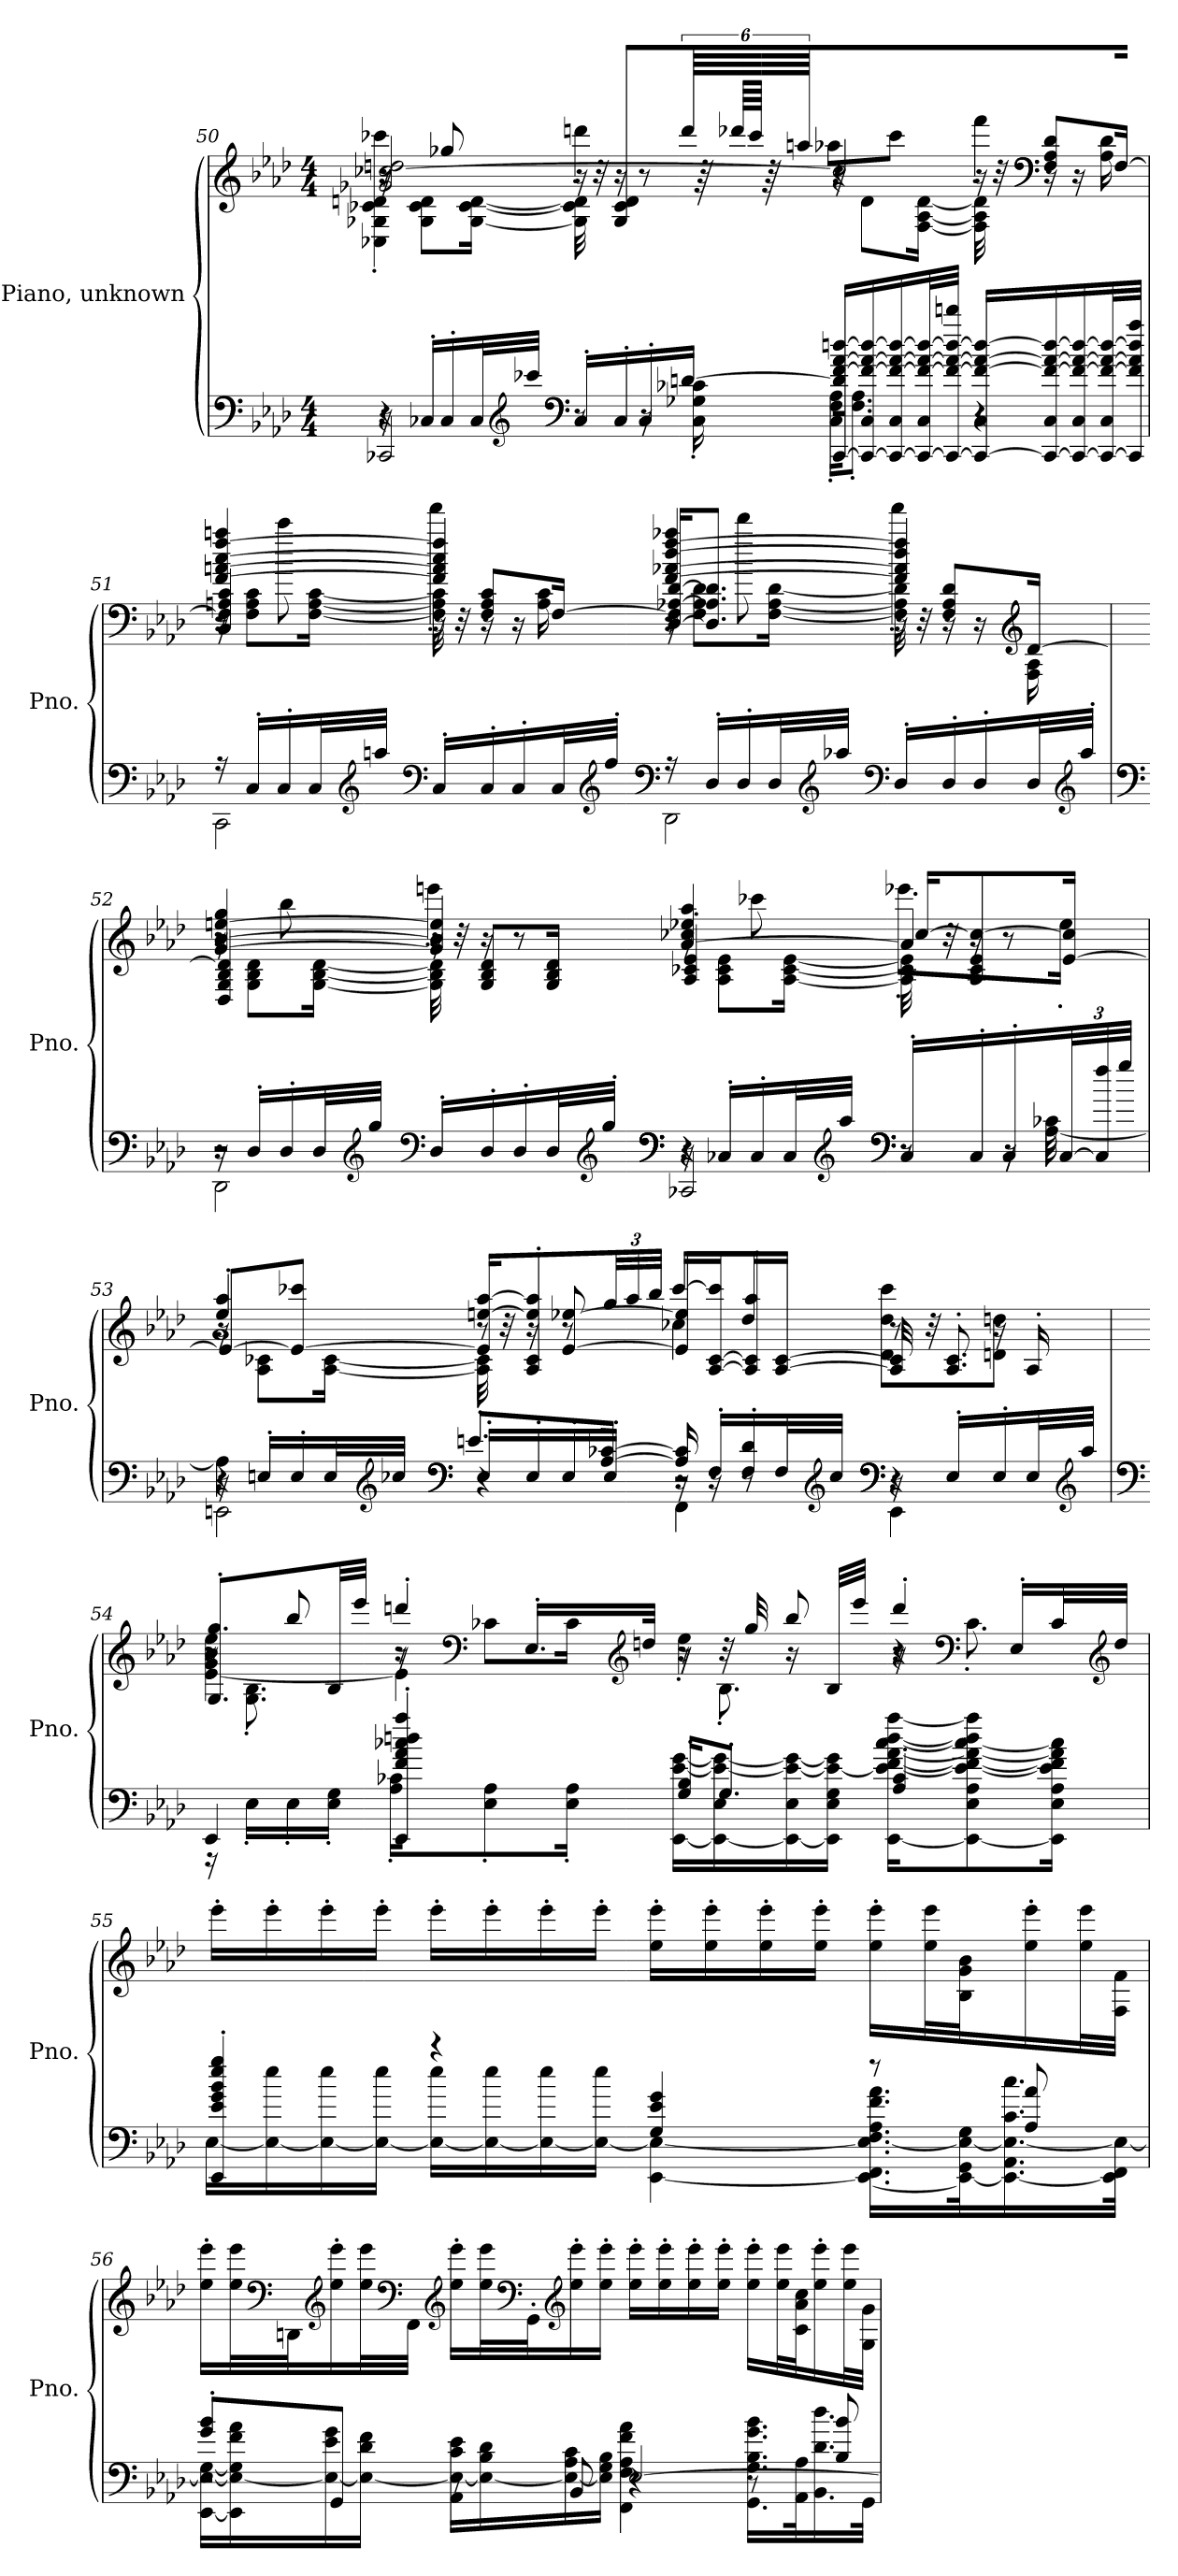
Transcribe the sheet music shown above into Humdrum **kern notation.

**kern	**kern
*part1	*part1
*staff2	*staff1
*I"Piano, unknown	*
*I'Pno.	*
!!LO:LB:g=z
*clefF4	*clefG2
*k[b-e-a-d-]	*k[b-e-a-d-]
*M4/4	*M4/4
=50	=50
*^	*^
*	*^	*	*^
*	*	*	*	*	*^
16r	4r	2CC-X/	2g-X/ [2cc-X/ 2ddn/	16r	8r	4C-X\' 4G-X\' 4c-X\' 4dn\' 4ccc-X\'
16C-X'/LL	.	.	.	8G-\ 8c-\ 8d\L	.	.
16C-'/	.	.	.	.	8gg-X/	.
32C-/L	.	.	.	[16G-\ [16c-\ [16d\Jk	.	.
*clefG2	*	*	*	*	*	*
32ccc-X/JJJ	.	.	.	.	.	.
*clefF4	*	*	*	*	*	*
16C-'/LL	8r	.	.	32G-\] 32c-\] 32d\]	16r	4dddn'\
.	.	.	.	32r	.	.
16C-'/	.	.	.	16r	8G-/ 8c-/ 8d/L	.
16C-'/	16r	.	.	8r	.	.
[16dn/JJ	16C-\' 16G-X\' 16c-X\'	.	.	.	96ddd/Jkkk	.
.	.	.	.	.	96r	.
.	.	.	.	.	96ddd-X/LLLL	.
.	.	.	.	.	96ccc-/JJJJ	.
.	.	.	.	.	96r	.
.	.	.	.	.	96aan/	.
[16CC-/ 16d/] [16f/ [16a-/ [16ddn/LL	16C-\' 16F\' 16A-\'KL	2r	2cc-/]	16r	4r	8aa-X\L
16CC-/_ 16C-/ 16f/_ 16a-/_ 16dd/_	8.F\' 8.A-\'J	.	.	8d\L	.	.
16CC-/_ 16C-/ 16f/_ 16a-/_ 16dd/_	.	.	.	.	.	8ccc-\J
32CC-/_ 32C-/ 32f/_ 32a-/_ 32dd/_L	.	.	.	[16F\ [16A-\ [16d\Jk	.	.
32CC-/_ 32f/_ 32a-/_ 32dd/_ 32dddn/JJJ	.	.	.	.	.	.
16CC-/_ 16C-/ 16f/_ 16a-/_ 16dd/_LL	4r	.	.	32F\] 32A-\] 32d\]	16r	4fff'\
.	.	.	.	32r	.	.
*	*	*	*clefF4	*	*	*
16CC-/_ 16C-/ 16f/_ 16a-/_ 16dd/_	.	.	.	16r	8F/ 8A-/ 8d/L	.
16CC-/_ 16C-/ 16f/_ 16a-/_ 16dd/_	.	.	.	16r	.	.
32CC-/_ 32C-/ 32f/_ 32a-/_ 32dd/_L	.	.	.	16A-\ 16d\	[16F/Jk	.
32CC-/] 32f/] 32a-/] 32dd/] 32aa-/JJJ	.	.	.	.	.	.
*	*v	*v	*	*	*	*
!!LO:LB:g=z	!!	!!	!!
=51	=51	=51	=51	=51	=51
16r	2CC\	[4f/ [4an/ [4cc/ [4ff/ 4aan/	8r	4C/ 4F/] 4An/ 4c/	16r
16C'/LL	.	.	.	.	8F\ 8A\ 8c\L
16C'/	.	.	8ccc\	.	.
32C/L	.	.	.	.	[16F\ [16A\ [16c\Jk
*clefG2	*	*	*	*	*
32aan/JJJ	.	.	.	.	.
*clefF4	*	*	*	*	*
16C'/LL	.	4f/] 4a/] 4cc/] 4ff/]	4fff'\	16r	32F\] 32A\] 32c\]
.	.	.	.	.	32r
16C'/	.	.	.	8F/ 8A/ 8c/L	16r
16C'/	.	.	.	.	16r
32C/L	.	.	.	[16F/Jk	16A\ 16c\
*clefG2	*	*	*	*	*
32ff'/JJJ	.	.	.	.	.
*clefF4	*	*	*	*	*
16r	2DD-\	[4f/ [4a-X/ [4dd-/ [4ff/ 4aa-X/	8r	[16D-/ 16F/] [16A-X/ [16d-/KL	16r
16D-'/LL	.	.	.	8.D-/] 8.A-/] 8.d-/]J	8F\ 8A-\ 8d-\L
16D-'/	.	.	8ddd-\	.	.
32D-/L	.	.	.	.	[16F\ [16A-\ [16d-\Jk
*clefG2	*	*	*	*	*
32aa-X/JJJ	.	.	.	.	.
*clefF4	*	*	*	*	*
16D-'/LL	.	4f/] 4a-/] 4dd-/] 4ff/]	4fff'\	16r	32F\] 32A-\] 32d-\]
.	.	.	.	.	32r
16D-'/	.	.	.	8F/ 8A-/ 8d-/L	16r
16D-'/	.	.	.	.	16r
*	*	*clefG2	*	*	*
32D-/L	.	.	.	[16d-/Jk	16F\ 16A-\
*clefG2	*	*	*	*	*
32aa-'/JJJ	.	.	.	.	.
*v	*v	*	*	*	*
!!LO:PB:g=z	!!	!!	!!
=52	=52	=52	=52	=52
*clefF4	*	*	*	*
*^	*	*	*	*
*	*^	*	*	*	*
*	*	*^	*	*	*	*
16r	2r	2r	2DD-\	[4g/ [4b-/ [4een/ 4gg/	8r	4D-/ 4G/ 4B-/ 4d-/]	16r
16D-'/LL	.	.	.	.	.	.	8G\ 8B-\ 8d-\L
16D-'/	.	.	.	.	8bb-\	.	.
32D-/L	.	.	.	.	.	.	[16G\ [16B-\ [16d-\Jk
*clefG2	*	*	*	*	*	*	*
32gg/JJJ	.	.	.	.	.	.	.
*clefF4	*	*	*	*	*	*	*
16D-'/LL	.	.	.	4g/] 4b-/] 4ee/]	4eeen'\	16r	32G\] 32B-\] 32d-\]
.	.	.	.	.	.	.	32r
16D-'/	.	.	.	.	.	8G/ 8B-/ 8d-/L	16r
16D-'/	.	.	.	.	.	.	8r
32D-/L	.	.	.	.	.	16G/ 16B-/ 16d-/Jk	.
*clefG2	*	*	*	*	*	*	*
32gg'/JJJ	.	.	.	.	.	.	.
*clefF4	*	*	*	*	*	*	*
16r	4r	2CC-X/	4r	[4a-/ 4cc-X/ 4ee-X/ 4aa-/	8r	4A-/' 4c-X/' 4e-/'	16r
16C-X'/LL	.	.	.	.	.	.	8A-\ 8c-\ 8e-\L
16C-'/	.	.	.	.	8ccc-X\	.	.
32C-/L	.	.	.	.	.	.	[16A-\ [16c-\ [16e-\Jk
*clefG2	*	*	*	*	*	*	*
32aa-/JJJ	.	.	.	.	.	.	.
*clefF4	*	*	*	*	*	*	*
16C-'/LL	8r	.	8r	4a-/]	8.eee-X'\L	[16cc-/KL	32A-\] 32c-\] 32e-\]
.	.	.	.	.	.	.	32r
16C-'/	.	.	.	.	.	8A-/ 8c-/ 8e-/ 8cc-/_	16r
16C-'/	16r	.	16r	.	.	.	8r
*Xbrackettup	*	*	*	*	*	*	*
[48C-/L	[16A-\	.	16c-X\	.	16ee-'\Jk	[16e-/ 16cc-/]Jk	.
48C-/] 48ff/	.	.	.	.	.	.	.
48gg/JJJ	.	.	.	.	.	.	.
!!LO:LB:g=z	!!	!!	!!
=53	=53	=53	=53	=53	=53	=53	=53
16r	4A-\]	4r	2EEn\	4ee-/' 4aa-/'	16r	8e-/L_	1a-
16En'/LL	.	.	.	.	8A-\ 8c-X\L	.	.
16E'/	.	.	.	.	.	8e-/_ 8ccc-X/J	.
32E/L	.	.	.	.	[16A-\ [16c-\Jk	.	.
*clefG2	*	*	*	*	*	*	*
32cc-X/JJJ	.	.	.	.	.	.	.
*clefF4	*	*	*	*	*	*	*
16E'/LL	4r	8.en'/L	.	8r	32A-\] 32c-\]	16e-/] [16een/ [16aa-/KL	.
.	.	.	.	.	32r	.	.
16E'/	.	.	.	.	16r	8A-/' 8c-/' 8ee/]' 8aa-/]'	.
16E'/	.	.	.	[8e-/ [8ee-X/	8r	.	.
*	*	*	*	*	*	*Xbrackettup	*
16E'/JJ	.	[16A-/ [16c-X/Jk	.	.	.	48gg/LL	.
.	.	.	.	.	.	48aa-/	.
.	.	.	.	.	.	48bb-/JJJ	.
16r	2r	16A-/] 16c-/]	4FF\	8e-/] 8ee-/]L	4cc-X\	[16ccc-/LL	.
16F'/LL	.	16r	.	.	.	[16A-/ [16c-/ 16ccc-/]J	.
16F/' 16d-/'	.	8r	.	16dd-/L	.	8A-/]' 8c-/]' 8aa-/'J	.
32F/L	.	.	.	[16A-/ [16c-/JJ	.	.	.
*clefG2	*	*	*	*	*	*	*
32cc-/JJJ	.	.	.	.	.	.	.
*clefF4	*	*	*	*	*	*	*
16r	.	4r	4EE\	32A-/] 32c-/]	8d-\ 8dd-\ 8ccc-\L	8r	.
.	.	.	.	32r	.	.	.
16E'/LL	.	.	.	8.A-/' 8.c-/'	.	.	.
16E'/	.	.	.	.	8dn\ 8ddn\J	16r	.
32E/L	.	.	.	.	.	16A-'/	.
*clefG2	*	*	*	*	*	*	*
32aa-/JJJ	.	.	.	.	.	.	.
*v	*v	*v	*v	*	*	*	*
!!LO:LB:g=z	!!	!!	!!
=54	=54	=54	=54	=54
*clefF4	*	*	*	*
*^	*	*	*	*
4EE-/	16r	8r	[4e-\ 4g\ 4b-\ 4ee-\	8.G/' 8.gg/'L	16r
.	16E-'\LL	.	.	.	8.G\' 8.B-\'
.	16E-'\	8bb-/	.	.	.
.	16E-\' 16G\'JJ	.	.	32B-/LL	.
.	.	.	.	32eee-/JJJ	.
4EE-/' 4f/' 4a-/' 4cc-X/' 4ddn/' 4aa-/'	16A-\' 16c-X\'KL	4dddn'/	4e-\]	8r	16r
*	*	*clefF4	*	*	*
.	8E-\' 8A-\'	.	.	.	8c-X\L
.	.	.	.	16.E-'/LL	.
.	16E-\' 16A-\'Jk	.	.	.	16c-\Jk
*	*	*clefG2	*	*	*
.	.	.	.	32ddn/JJk	.
16G/' 16B-/'KL	[16EE-\ [16e-\ [16g\LL	8r	4ee-'\	16r	16r
8.G'/J	16EE-\_ 16E-\ 16e-\_ 16g\_	.	.	32r	8.B-'\
.	.	.	.	32gg/	.
.	16EE-\_ 16E-\ 16e-\_ 16g\_	8bb-/	.	16r	.
.	16EE-\] 16E-\ 16G\ 16e-\_ 16g\]JJ	.	.	32B-/LLL	.
.	.	.	.	32eee-/JJJ	.
4A-/' 4c-/'	[16EE-\ 16e-\_ [16f\ [16a-\ [16cc-\ [16dd\ [16aa-\KL	4ddd'/	4r	8r	16r
*	*	*clefF4	*	*	*
.	8EE-\_ 8E-\ 8A-\ 8e-\_ 8f\_ 8a-\_ 8cc-\_ 8dd\] 8aa-\]	.	.	.	8.c-'\
.	.	.	.	16E-'/LL	.
.	16EE-\] 16E-\ 16A-\ 16e-\] 16f\] 16a-\] 16cc-\]Jk	.	.	32c-/L	.
*	*	*clefG2	*	*	*
.	.	.	.	32dd/JJJ	.
*	*	*v	*v	*v	*v
!!LO:LB:g=z
=55	=55	=55
4EE-/' 4e-/' 4g/' 4b-/' 4ee-/' 4gg/'	[16E-\LL	16eee-'\LL
.	16E-\_ 16ee-\	16eee-'\
.	16E-\_ 16ee-\	16eee-'\
.	16E-\_ 16ee-\JJ	16eee-'\JJ
4r	16E-\_ 16ee-\LL	16eee-'\LL
.	16E-\_ 16ee-\	16eee-'\
.	16E-\_ 16ee-\	16eee-'\
.	16E-\_ 16ee-\JJ	16eee-'\JJ
4G/ 4e-/ 4g/	[4EE-\ 4E-\_	16ee-\' 16eee-\'LL
.	.	16ee-\' 16eee-\'
.	.	16ee-\' 16eee-\'
.	.	16ee-\' 16eee-\'JJ
8r	16.EE-\_ 16.FF\ 16.E-\_ 16.F\ 16.A-\ 16.f\ 16.a-\LL	16ee-\' 16eee-\'LL
.	.	32ee-\ 32eee-\L
.	32EE-\_ 32GG\ 32E-\_ 32G\K	32B-\ 32g\ 32b-\J
8A-/ 8a-/	16.EE-\_ 16.AA-\ 16.E-\_ 16.c\ 16.cc\	16ee-\' 16eee-\'
.	.	32ee-\ 32eee-\L
.	32EE-\] 32FF\ 32E-\_JJk	32F\ 32f\JJJ
!!LO:LB:g=z
=56	=56	=56
*	*^	*
8g/' 8b-/'L	[16EE-\ 16E-\_ [16G\LL	2r	16ee-\' 16eee-\'LL
.	16EE-\] 16E-\_ 16G\] 16f\ 16a-\	.	32ee-\ 32eee-\L
*	*	*	*clefF4
.	.	.	32DDn\J
*	*	*	*clefG2
8GG/J	16E-\_ 16e-\ 16g\	.	16ee-\' 16eee-\'
.	16E-\_ 16d-\ 16f\JJ	.	32ee-\ 32eee-\L
*	*	*	*clefF4
.	.	.	32FF\JJJ
*	*	*	*clefG2
8r	16AA-\ 16E-\_ 16c\ 16e-\LL	.	16ee-\' 16eee-\'LL
.	16E-\_ 16B-\ 16d-\	.	32ee-\ 32eee-\L
*	*	*	*clefF4
.	.	.	32GG'\J
*	*	*	*clefG2
8BB-/	16E-\_ 16A-\ 16c\	.	16ee-\' 16eee-\'
.	16E-\] 16G\ 16B-\JJ	.	16ee-\' 16eee-\'JJ
[2E-/	4FF\ 4F\ 4A-\ 4f\ 4a-\	4r	16ee-\' 16eee-\'LL
.	.	.	16ee-\' 16eee-\'
.	.	.	16ee-\' 16eee-\'
.	.	.	16ee-\' 16eee-\'JJ
.	16.GG\ 16.G\ 16.B-\ 16.g\ 16.b-\LL	8r	16ee-\' 16eee-\'LL
.	.	.	32ee-\ 32eee-\L
.	32AA-\ 32A-\K	.	32c\ 32a-\ 32cc\J
.	16.BB-\ 16.d-\ 16.dd-\	8B-/ 8b-/	16ee-\' 16eee-\'
.	.	.	32ee-\ 32eee-\L
.	32GG\JJk	.	32G\ 32g\JJJ
*v	*v	*v	*
=	=
*-	*-
